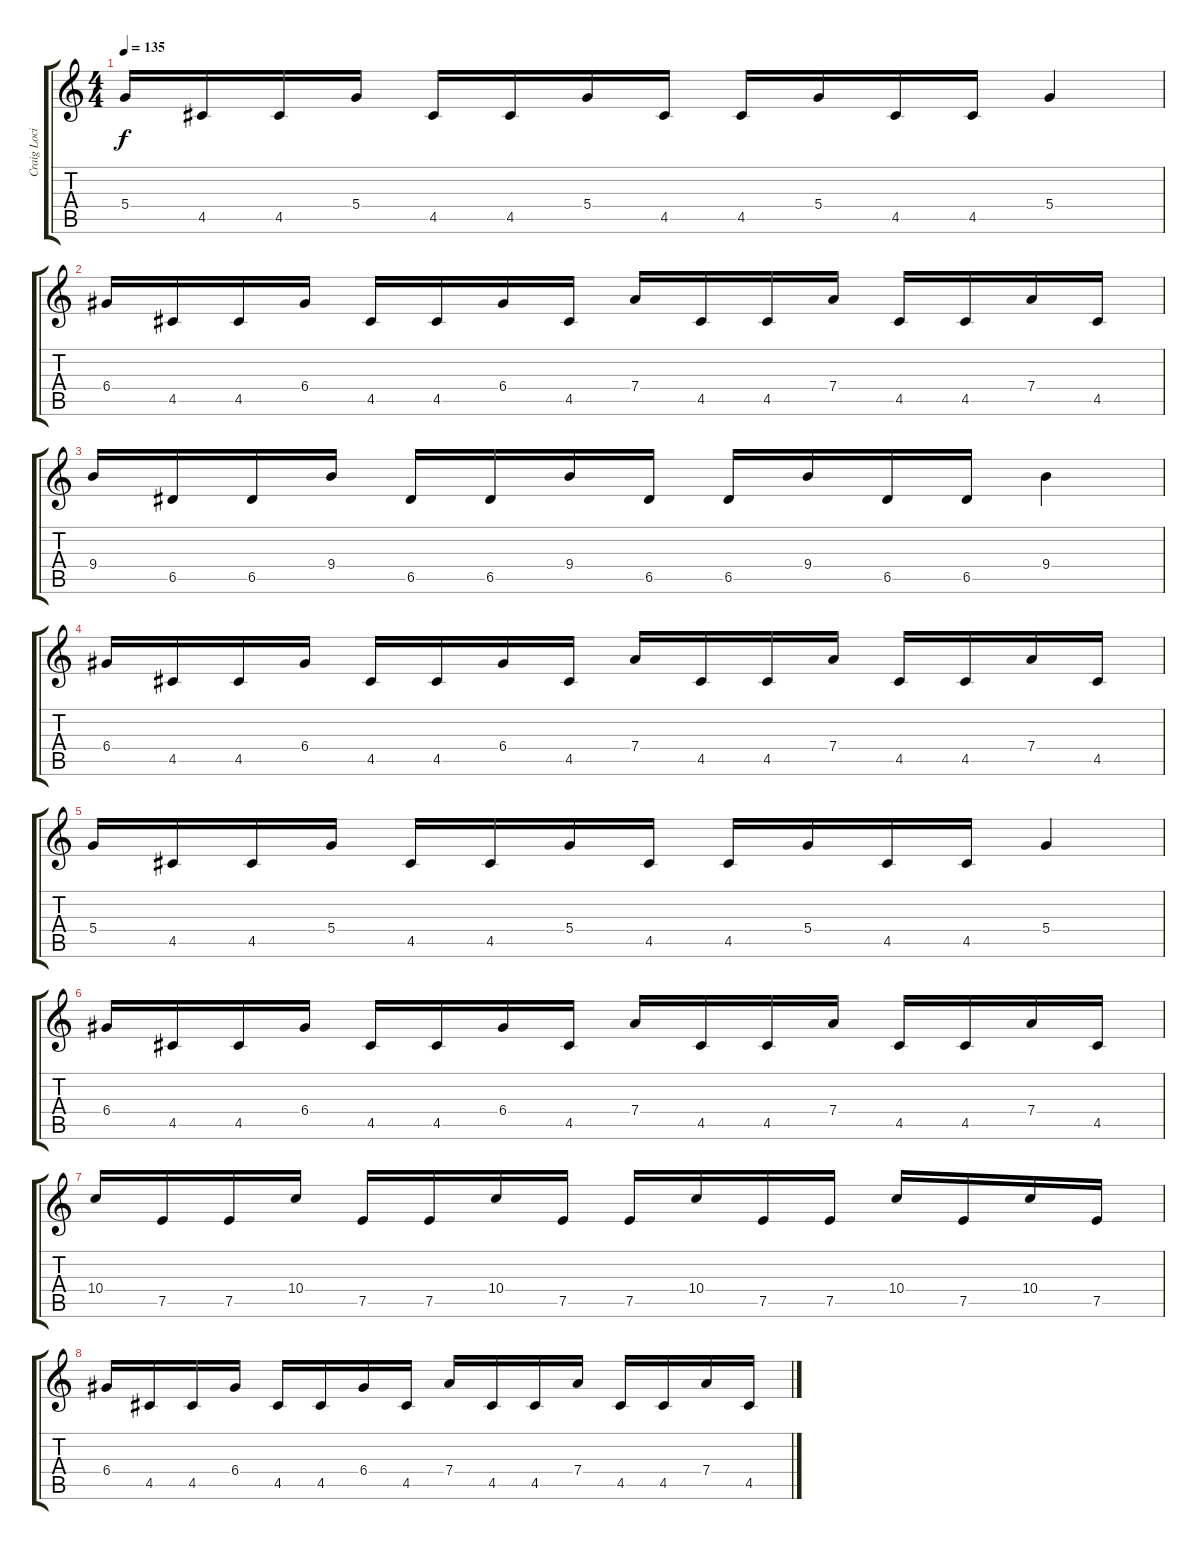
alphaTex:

\track ("Craig Locicero" "Craig Loci") {instrument distortionguitar}
\staff {score tabs}
\tuning (E4 B3 G3 D3 A2 E2) {hide}
\ts (4 4)
\tempo 135
\clef g2
\ks c
5.4.16{dy f} 4.5.16 4.5.16 5.4.16 4.5.16 4.5.16 5.4.16 4.5.16 4.5.16 5.4.16 4.5.16 4.5.16 5.4.4 |
6.4.16 4.5.16 4.5.16 6.4.16 4.5.16 4.5.16 6.4.16 4.5.16 7.4.16 4.5.16 4.5.16 7.4.16 4.5.16 4.5.16 7.4.16 4.5.16 |
9.4.16 6.5.16 6.5.16 9.4.16 6.5.16 6.5.16 9.4.16 6.5.16 6.5.16 9.4.16 6.5.16 6.5.16 9.4.4 |
6.4.16 4.5.16 4.5.16 6.4.16 4.5.16 4.5.16 6.4.16 4.5.16 7.4.16 4.5.16 4.5.16 7.4.16 4.5.16 4.5.16 7.4.16 4.5.16 |
5.4.16 4.5.16 4.5.16 5.4.16 4.5.16 4.5.16 5.4.16 4.5.16 4.5.16 5.4.16 4.5.16 4.5.16 5.4.4 |
6.4.16 4.5.16 4.5.16 6.4.16 4.5.16 4.5.16 6.4.16 4.5.16 7.4.16 4.5.16 4.5.16 7.4.16 4.5.16 4.5.16 7.4.16 4.5.16 |
10.4.16 7.5.16 7.5.16 10.4.16 7.5.16 7.5.16 10.4.16 7.5.16 7.5.16 10.4.16 7.5.16 7.5.16 10.4.16 7.5.16 10.4.16 7.5.16 |
6.4.16 4.5.16 4.5.16 6.4.16 4.5.16 4.5.16 6.4.16 4.5.16 7.4.16 4.5.16 4.5.16 7.4.16 4.5.16 4.5.16 7.4.16 4.5.16
